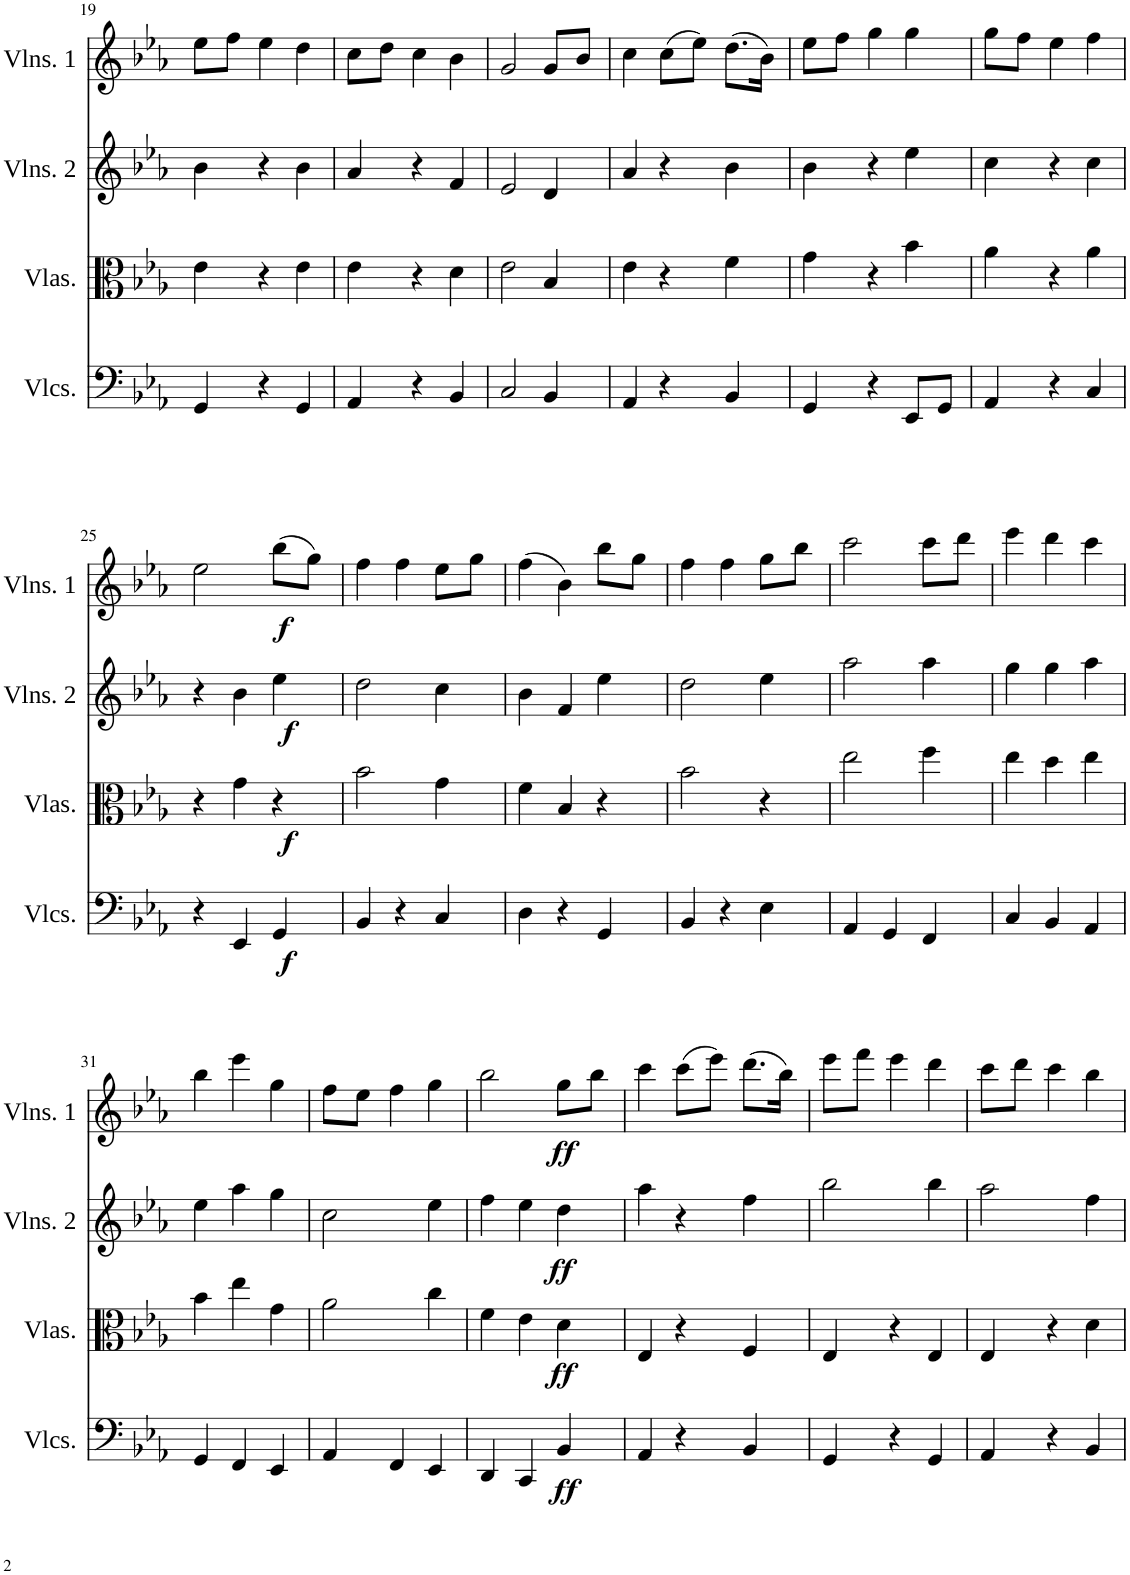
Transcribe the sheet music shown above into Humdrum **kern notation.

**kern	**dynam	**kern	**dynam	**kern	**dynam	**kern	**dynam
*part4	*part4	*part3	*part3	*part2	*part2	*part1	*part1
*staff4	*staff4	*staff3	*staff3	*staff2	*staff2	*staff1	*staff1
*I"Violoncellos	*	*I"Violas	*	*I"Violins 2	*	*I"Violins 1	*
*I'Vlcs.	*	*I'Vlas.	*	*I'Vlns. 2	*	*I'Vlns. 1	*
!!LO:PB:g=z
*clefF4	*	*clefC3	*	*clefG2	*	*clefG2	*
*k[b-e-a-]	*	*k[b-e-a-]	*	*k[b-e-a-]	*	*k[b-e-a-]	*
*M3/4	*	*M3/4	*	*M3/4	*	*M3/4	*
=19	=19	=19	=19	=19	=19	=19	=19
4GG/	.	4e-\	.	4b-\	.	8ee-\L	.
.	.	.	.	.	.	8ff\J	.
4r	.	4r	.	4r	.	4ee-\	.
4GG/	.	4e-\	.	4b-\	.	4dd\	.
=20	=20	=20	=20	=20	=20	=20	=20
4AA-/	.	4e-\	.	4a-/	.	8cc\L	.
.	.	.	.	.	.	8dd\J	.
4r	.	4r	.	4r	.	4cc\	.
4BB-/	.	4d\	.	4f/	.	4b-\	.
=21	=21	=21	=21	=21	=21	=21	=21
2C/	.	2e-\	.	2e-/	.	2g/	.
4BB-/	.	4B-/	.	4d/	.	8g/L	.
.	.	.	.	.	.	8b-/J	.
=22	=22	=22	=22	=22	=22	=22	=22
4AA-/	.	4e-\	.	4a-/	.	4cc\	.
4r	.	4r	.	4r	.	(8cc\L	.
.	.	.	.	.	.	8ee-\J)	.
4BB-/	.	4f\	.	4b-\	.	(8.dd\L	.
.	.	.	.	.	.	16b-\Jk)	.
=23	=23	=23	=23	=23	=23	=23	=23
4GG/	.	4g\	.	4b-\	.	8ee-\L	.
.	.	.	.	.	.	8ff\J	.
4r	.	4r	.	4r	.	4gg\	.
8EE-/L	.	4b-\	.	4ee-\	.	4gg\	.
8GG/J	.	.	.	.	.	.	.
=24	=24	=24	=24	=24	=24	=24	=24
4AA-/	.	4a-\	.	4cc\	.	8gg\L	.
.	.	.	.	.	.	8ff\J	.
4r	.	4r	.	4r	.	4ee-\	.
4C/	.	4a-\	.	4cc\	.	4ff\	.
!!LO:LB:g=z
=25	=25	=25	=25	=25	=25	=25	=25
4r	.	4r	.	4r	.	2ee-\	.
4EE-/	.	4g\	.	4b-\	.	.	.
!	!LO:DY:b	!	!LO:DY:b	!	!LO:DY:b	!	!LO:DY:b
4GG/	f	4r	f	4ee-\	f	(8bb-\L	f
.	.	.	.	.	.	8gg\J)	.
=26	=26	=26	=26	=26	=26	=26	=26
4BB-/	.	2b-\	.	2dd\	.	4ff\	.
4r	.	.	.	.	.	4ff\	.
4C/	.	4g\	.	4cc\	.	8ee-\L	.
.	.	.	.	.	.	8gg\J	.
=27	=27	=27	=27	=27	=27	=27	=27
4D\	.	4f\	.	4b-\	.	(4ff\	.
4r	.	4B-/	.	4f/	.	4b-\)	.
4GG/	.	4r	.	4ee-\	.	8bb-\L	.
.	.	.	.	.	.	8gg\J	.
=28	=28	=28	=28	=28	=28	=28	=28
4BB-/	.	2b-\	.	2dd\	.	4ff\	.
4r	.	.	.	.	.	4ff\	.
4E-\	.	4r	.	4ee-\	.	8gg\L	.
.	.	.	.	.	.	8bb-\J	.
=29	=29	=29	=29	=29	=29	=29	=29
4AA-/	.	2ee-\	.	2aa-\	.	2ccc\	.
4GG/	.	.	.	.	.	.	.
4FF/	.	4ff\	.	4aa-\	.	8ccc\L	.
.	.	.	.	.	.	8ddd\J	.
=30	=30	=30	=30	=30	=30	=30	=30
4C/	.	4ee-\	.	4gg\	.	4eee-\	.
4BB-/	.	4dd\	.	4gg\	.	4ddd\	.
4AA-/	.	4ee-\	.	4aa-\	.	4ccc\	.
!!LO:LB:g=z
=31	=31	=31	=31	=31	=31	=31	=31
4GG/	.	4b-\	.	4ee-\	.	4bb-\	.
4FF/	.	4ee-\	.	4aa-\	.	4eee-\	.
4EE-/	.	4g\	.	4gg\	.	4gg\	.
=32	=32	=32	=32	=32	=32	=32	=32
4AA-/	.	2a-\	.	2cc\	.	8ff\L	.
.	.	.	.	.	.	8ee-\J	.
4FF/	.	.	.	.	.	4ff\	.
4EE-/	.	4cc\	.	4ee-\	.	4gg\	.
=33	=33	=33	=33	=33	=33	=33	=33
4DD/	.	4f\	.	4ff\	.	2bb-\	.
4CC/	.	4e-\	.	4ee-\	.	.	.
!	!LO:DY:b	!	!LO:DY:b	!	!LO:DY:b	!	!LO:DY:b
4BB-/	ff	4d\	ff	4dd\	ff	8gg\L	ff
.	.	.	.	.	.	8bb-\J	.
=34	=34	=34	=34	=34	=34	=34	=34
4AA-/	.	4E-/	.	4aa-\	.	4ccc\	.
4r	.	4r	.	4r	.	(8ccc\L	.
.	.	.	.	.	.	8eee-\J)	.
4BB-/	.	4F/	.	4ff\	.	(8.ddd\L	.
.	.	.	.	.	.	16bb-\Jk)	.
=35	=35	=35	=35	=35	=35	=35	=35
4GG/	.	4E-/	.	2bb-\	.	8eee-\L	.
.	.	.	.	.	.	8fff\J	.
4r	.	4r	.	.	.	4eee-\	.
4GG/	.	4E-/	.	4bb-\	.	4ddd\	.
=36	=36	=36	=36	=36	=36	=36	=36
4AA-/	.	4E-/	.	2aa-\	.	8ccc\L	.
.	.	.	.	.	.	8ddd\J	.
4r	.	4r	.	.	.	4ccc\	.
4BB-/	.	4d\	.	4ff\	.	4bb-\	.
=	=	=	=	=	=	=	=
*-	*-	*-	*-	*-	*-	*-	*-
